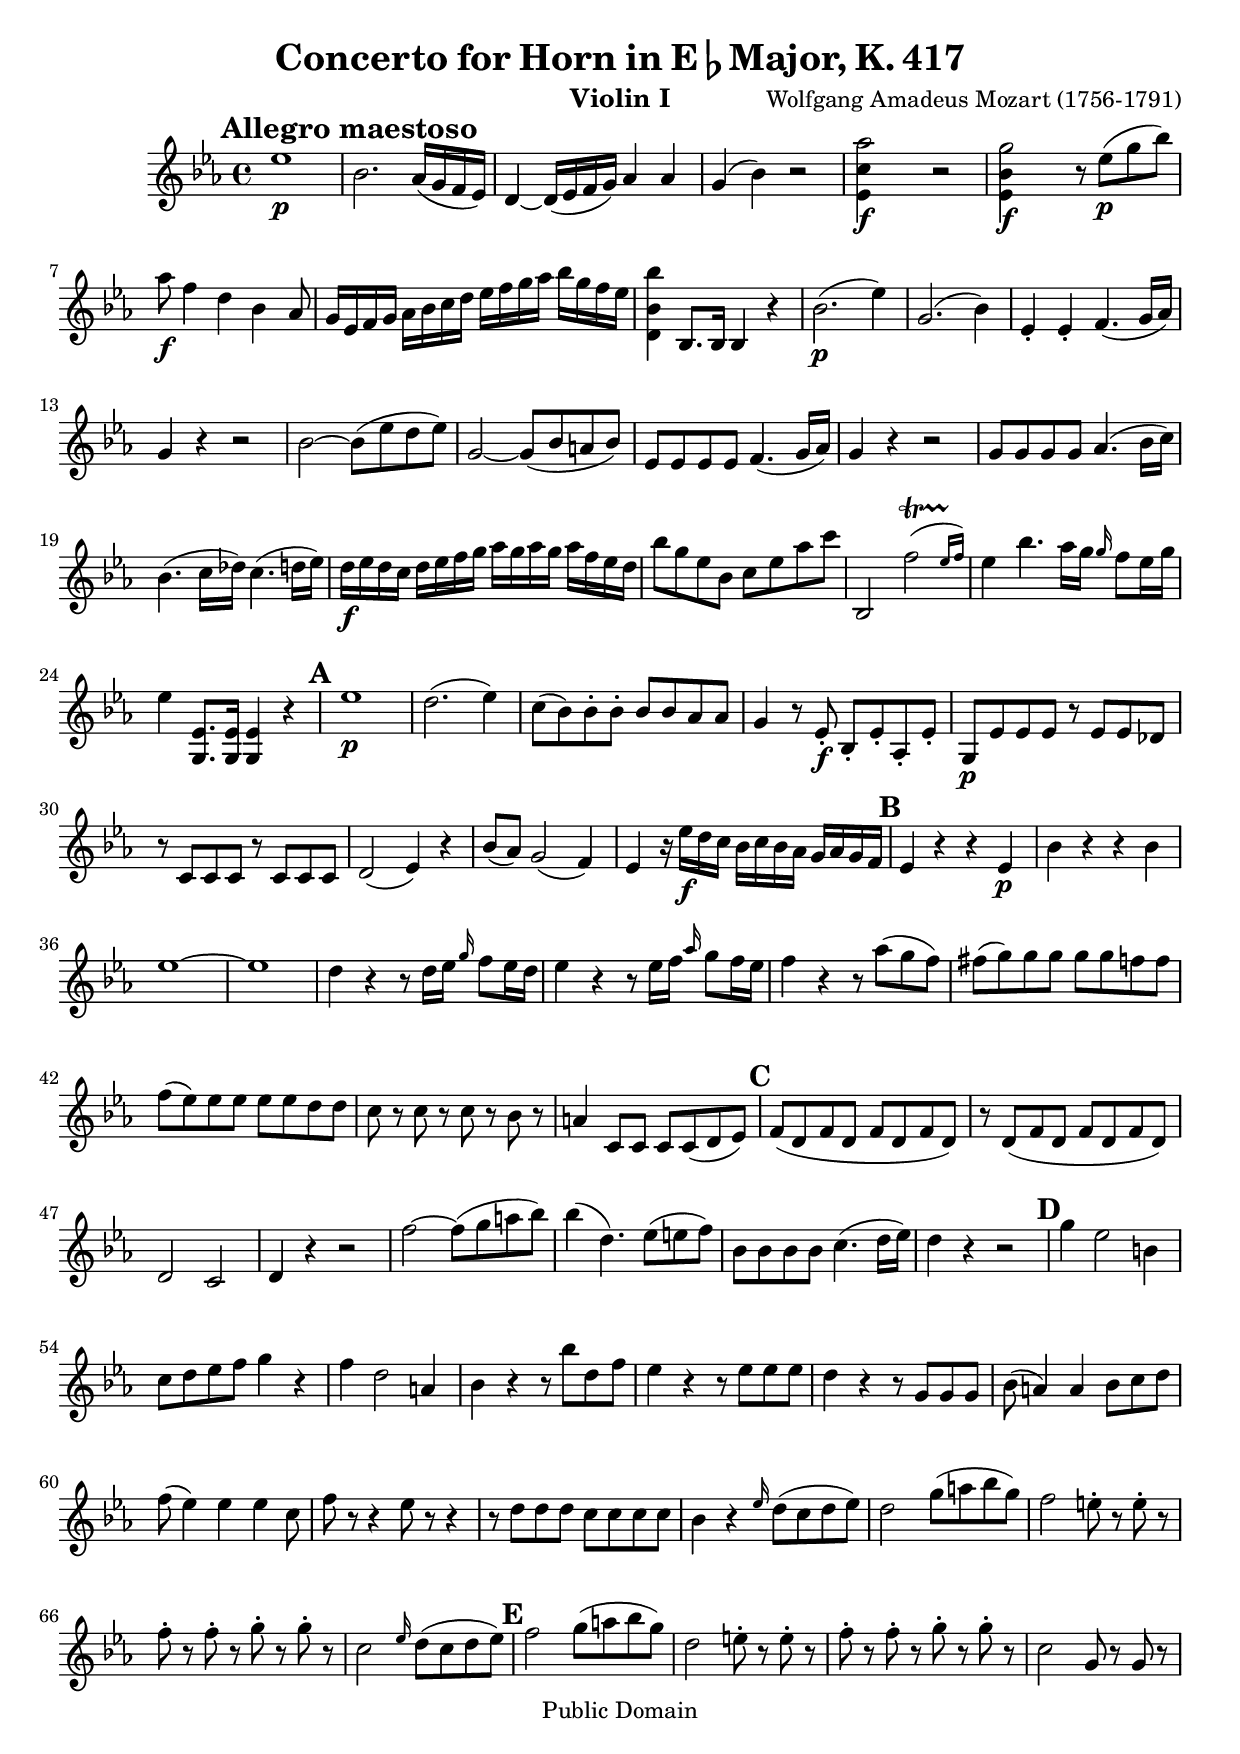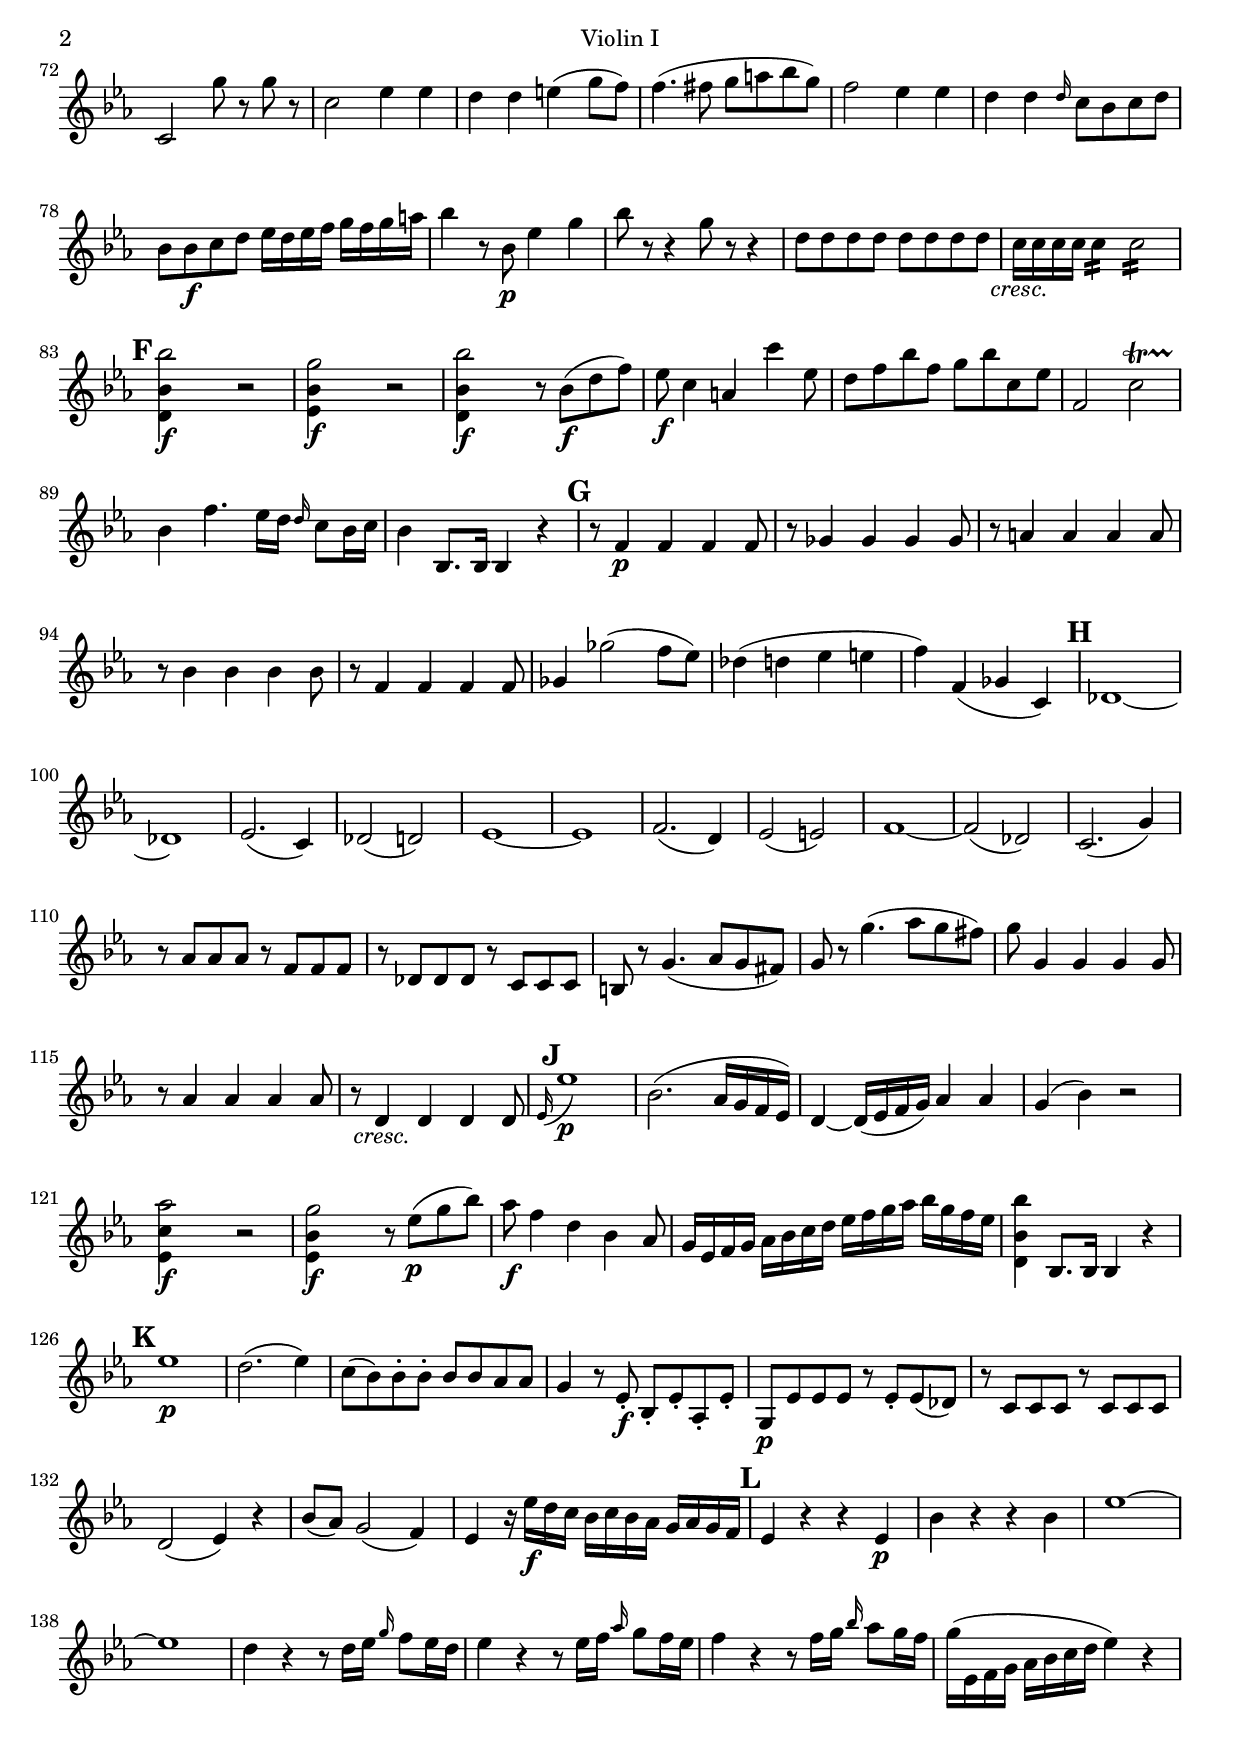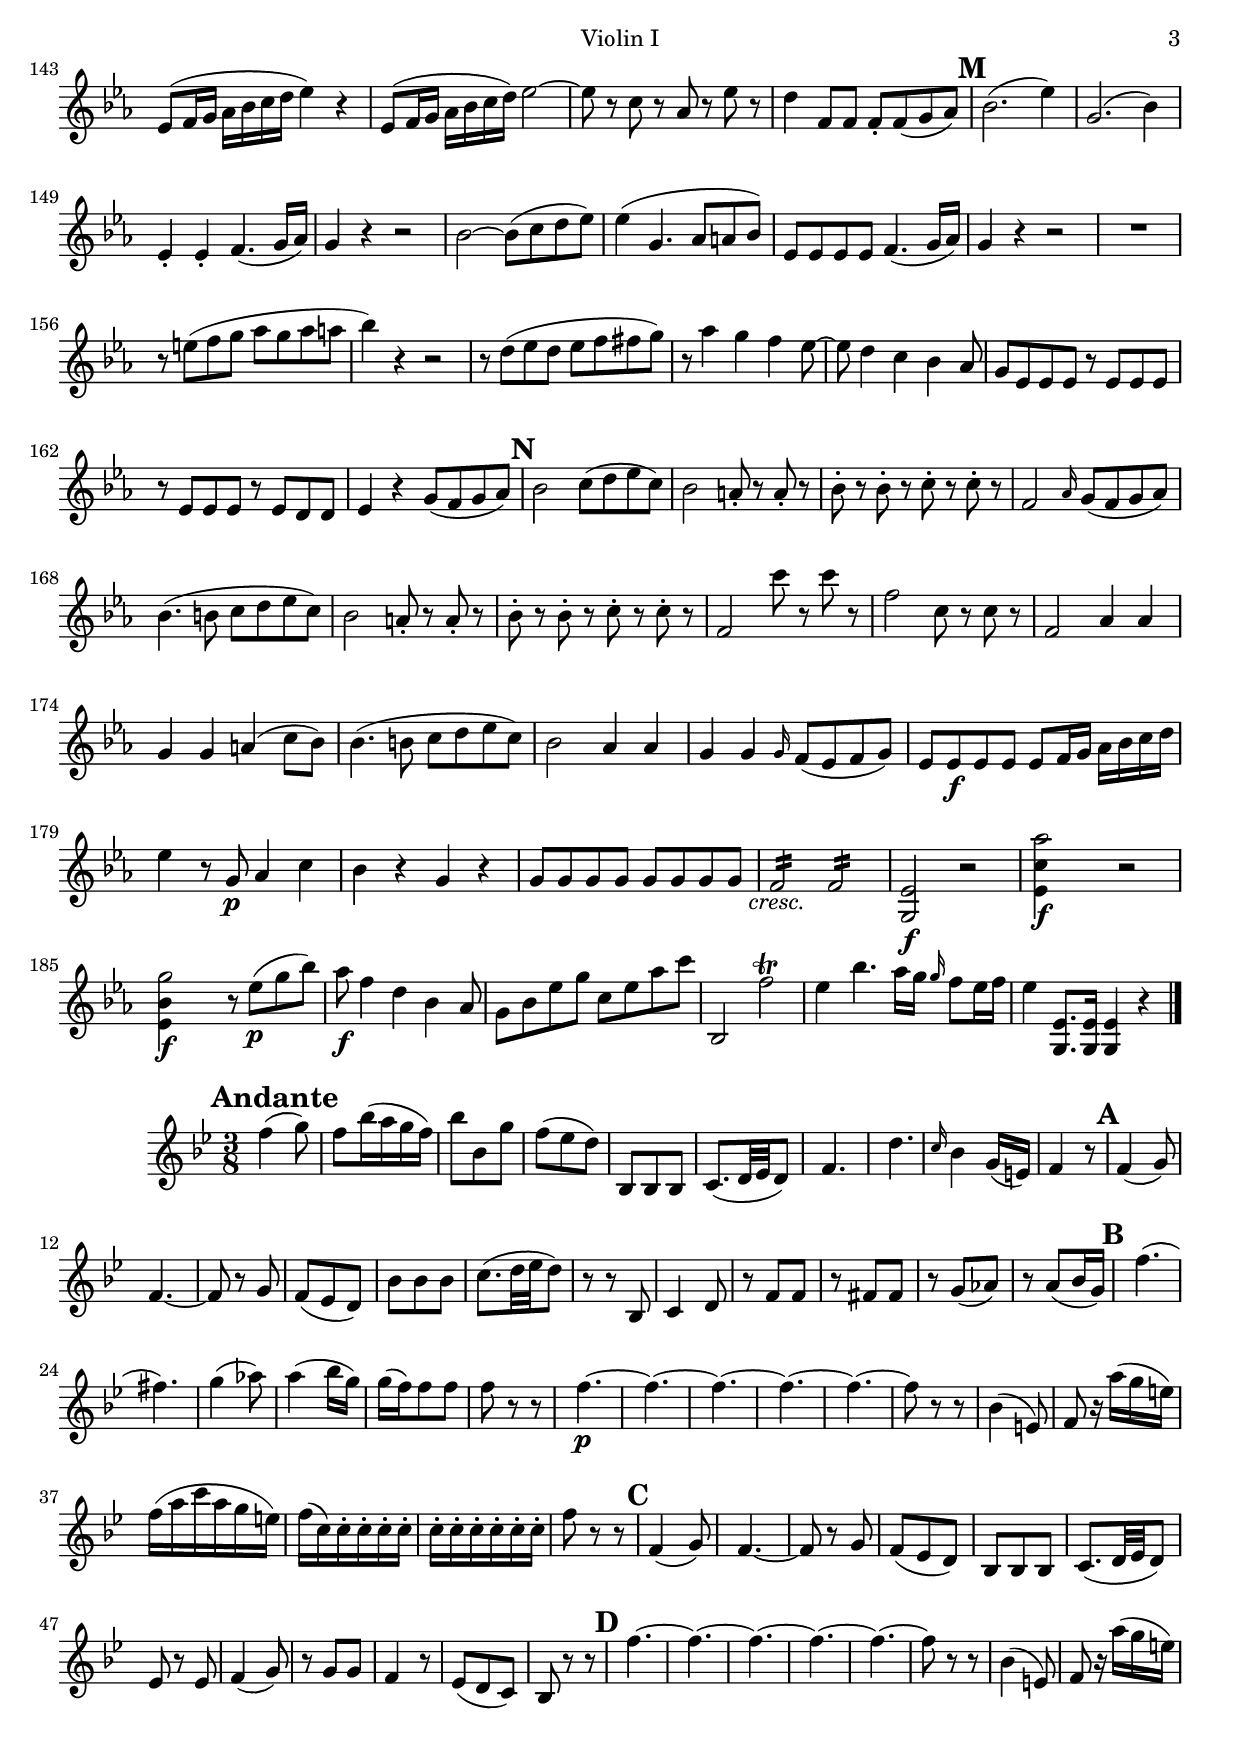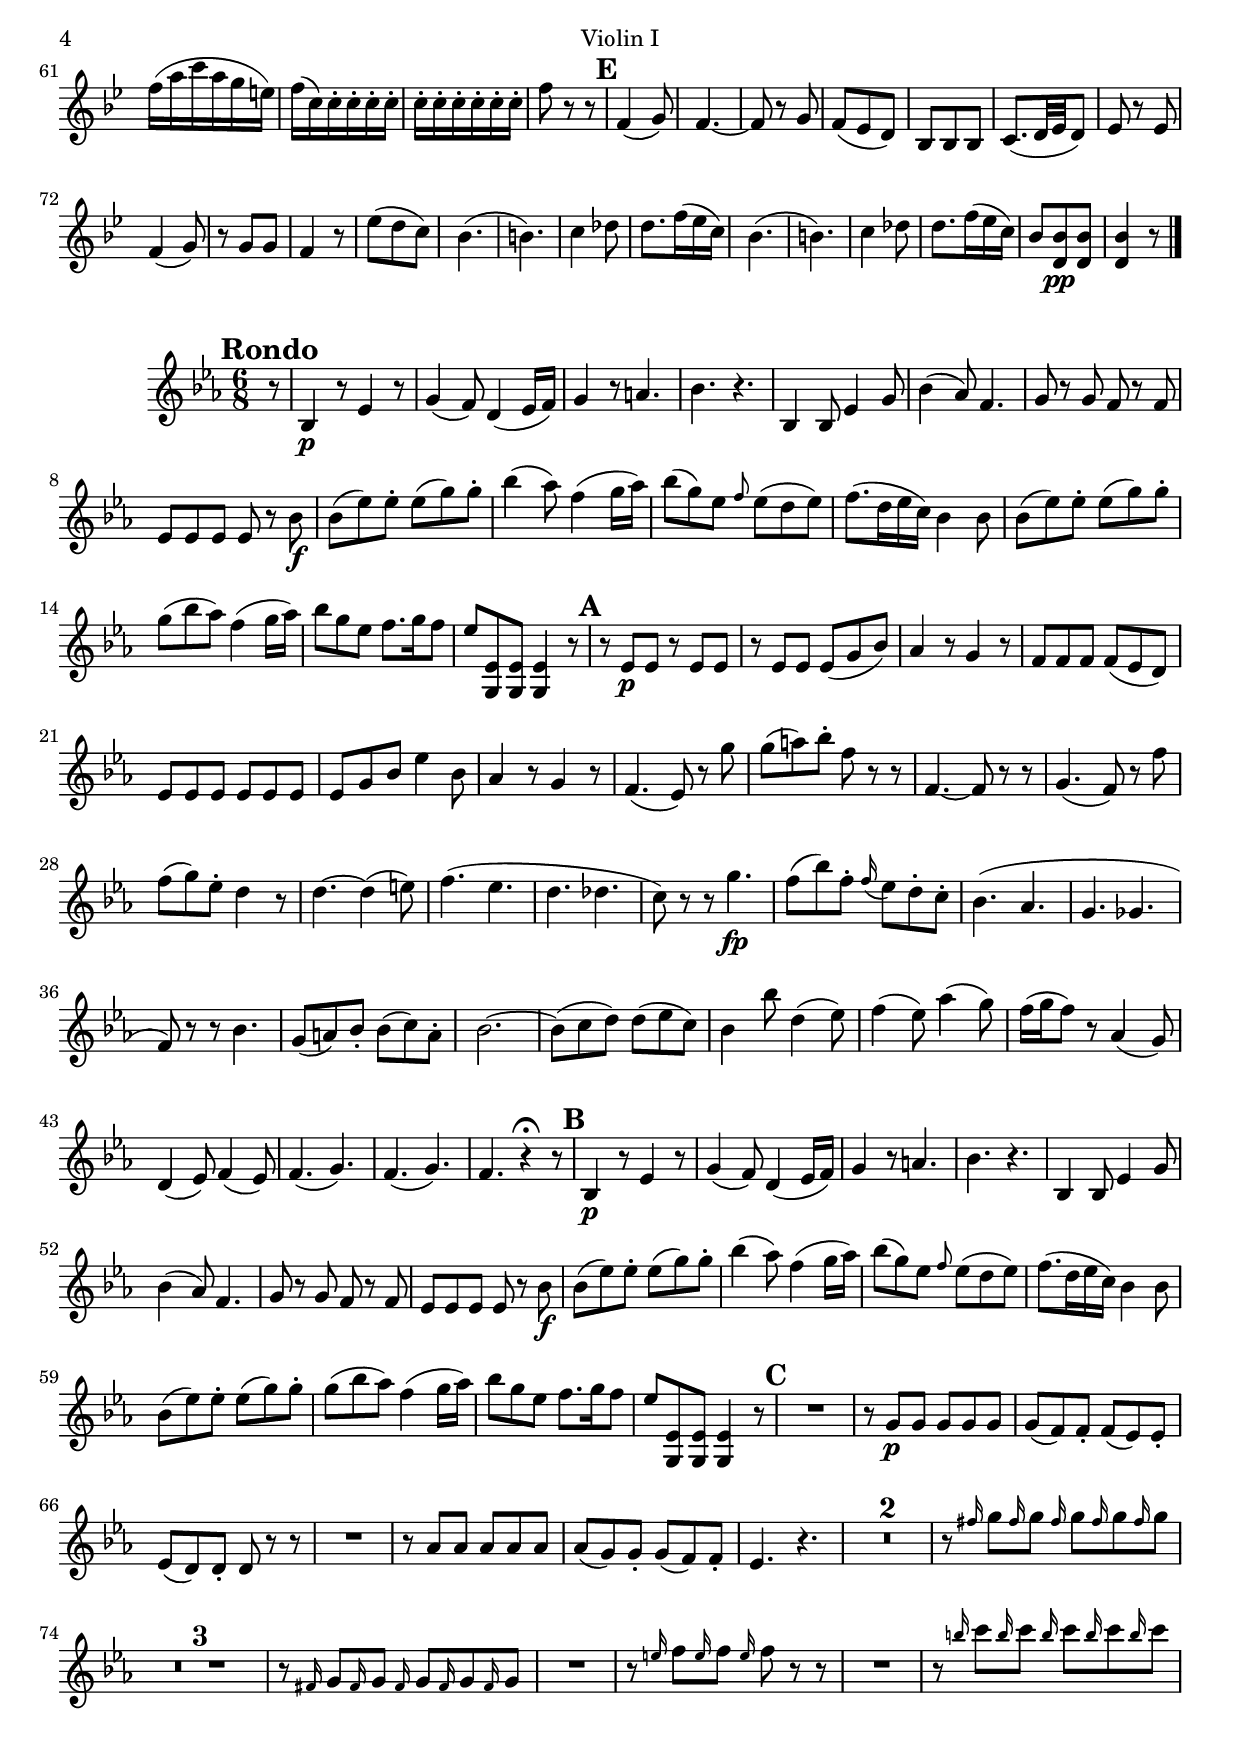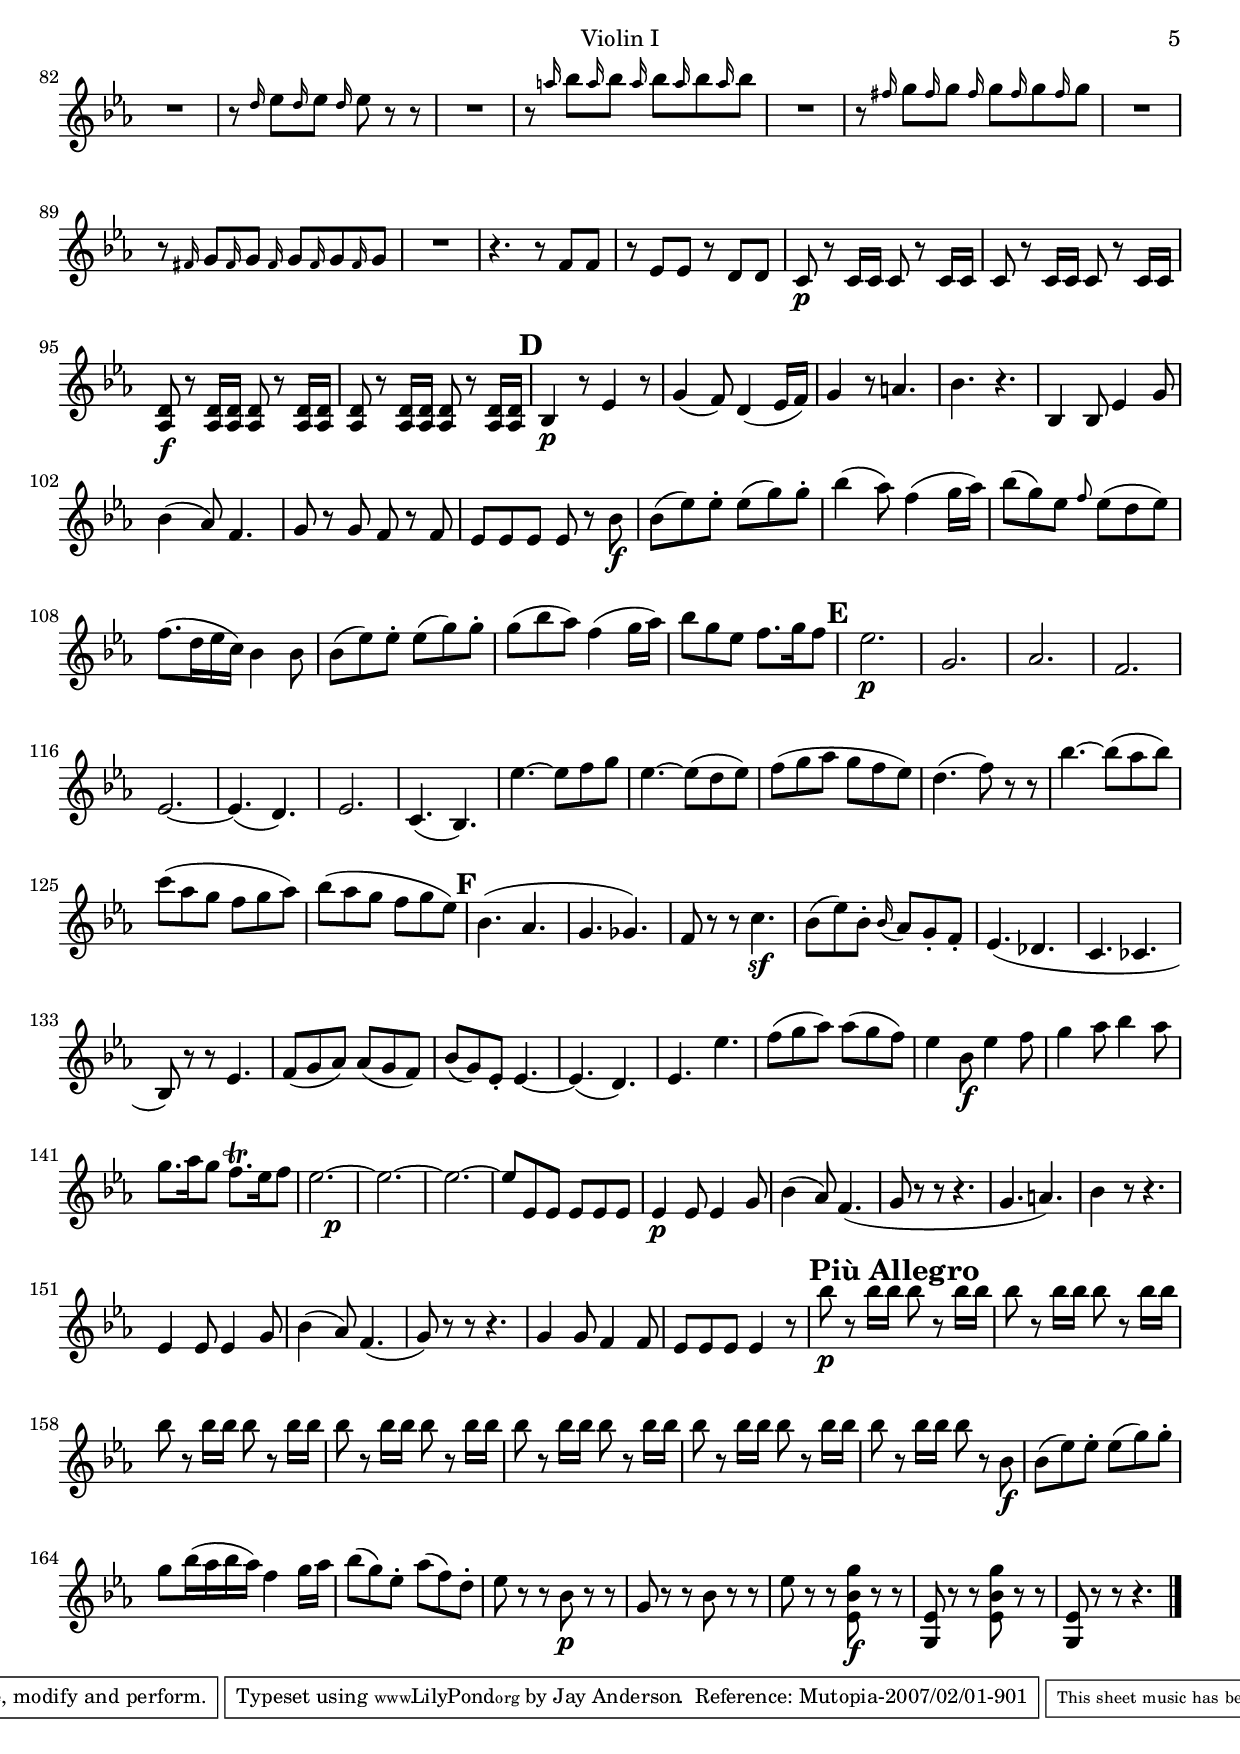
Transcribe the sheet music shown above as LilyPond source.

\version "2.11.12"

\include "defs.lyi"
\include "defs.lyi"

violinIMvtI = \relative c''
{
  \key ees \major
  ees1\p |
  bes2. aes16( g f ees) |
  d4~ d16( ees f g) aes4 aes |
  g( bes) r2 |
  << aes'2 <c, ees,>4\f >> r2 |
  << g'2 <bes, ees,>4\f >> r8 ees(\p g bes) |
  aes\f f4 d bes aes8 |
  g16 ees f g aes bes c d ees f g aes bes g f ees |
  <bes' bes, d,>4 bes,,8. bes16 bes4 r |

  bes'2.(\p ees4) |
  g,2.( bes4) |
  ees,4-. ees-. f4.( g16 aes) |
  g4 r r2 |
  bes2~ bes8( ees d ees) |
  g,2~ g8( bes a bes) |
  ees, ees ees ees f4.( g16 aes) |
  g4 r r2 |
  g8 g g g aes4.( bes16 c) |
  bes4.( c16 des) c4.( d16 ees) |
  d\f ees d c d ees f g aes g aes g aes f ees d |
  bes'8 g ees bes c ees aes c |
  bes,,2 \afterGrace f''( \startTrillSpan {ees16[ f]) \stopTrillSpan} |
  ees4 bes'4. aes16 g \grace g f8 ees16 g |
  ees4 <ees, g,>8. <ees g,>16 <ees g,>4 r |

  ees'1\p |
  d2.( ees4) |
  c8( bes) bes-. bes-. bes bes aes aes |
  g4 r8 ees-.\f bes-. ees-. aes,-. ees'-. |
  g,\p ees' ees ees r ees ees des |
  r c c c r c c c |
  d2( ees4) r |
  bes'8( aes) g2( f4) |
  ees r16 ees'\f d c bes c bes aes g aes g f |

  ees4 r r ees\p |
  bes' r r bes |
  ees1~ | ees |
  d4 r r8 d16 ees \grace g f8 ees16 d |
  ees4 r r8 ees16 f \grace aes g8 f16 ees |
  f4 r r8 aes( g f) |
  fis( g) g g g g f f |
  f( ees) ees ees ees ees d d |
  c r c r c r bes r |
  a4 c,8 c c c( d ees) |

  f( d f d f d f d) |
  r d( f d f d f d) |
  d2 c |
  d4 r r2 |
  f'2~ f8( g a bes) |
  bes4( d,4.) ees8( e f) |
  bes, bes bes bes c4.( d16 ees) |
  d4 r r2 |
  g4 ees2 b4 |
  c8 d ees f g4 r |
  f4 d2 a4 |
  bes4 r r8 bes' d, f |
  ees4 r r8 ees8 ees ees |
  d4 r r8 g, g g |
  bes( a4) a bes8 c d |
  f8( ees4) ees ees c8 |
  f8 r r4 ees8 r r4 |
  r8 d d d c c c c |

  %tutti
  bes4 r \grace ees16 d8( c d ees) |
  d2 g8( a bes g) |
  f2 e8-. r e-. r |
  f-. r f-. r g-. r g-. r |
  c,2 \grace ees16 d8( c d ees) |
  f2 g8( a bes g) |
  d2 e8-. r e-. r |
  f-. r f-. r g-. r g-. r |
  c,2 g8 r g r |
  c,2 g''8 r g r |
  c,2 ees4 ees |
  d d e( g8 f) |
  f4.( fis8 g a bes g) |
  f2 ees4 ees |
  d d \grace d16 c8 bes c d |
  bes bes\f c d ees16 d ees f g f g a |
  bes4 r8 bes,8\p ees4 g |
  bes8 r r4 g8 r r4 |
  d8 d d d d d d d |
  c16\mcresc c c c c4:16 c2:16 |

  %tutti
  << bes'2 <bes, d,>4\f >> r2 |
  << g'2 <bes, ees,>4\f >> r2 |
  << bes'2 <bes, d,>4\f >> r8 bes8(\f d f) |
  ees8\f c4 a c' ees,8 |
  d f bes f g bes c, ees |
  f,2 << c'{s32*15\startTrillSpan s32\stopTrillSpan} >> |
  bes4 f'4. ees16 d \grace d16 c8 bes16 c |
  bes4 bes,8. bes16 bes4 r |

  %solo
  r8 f'4\p f f f8 |
  r8 ges4 ges ges ges8 |
  r8 a4 a a a8 |
  r8 bes4 bes bes bes8 |
  r8 f4 f f f8 |
  ges4 ges'2( f8 ees) |
  des4( d ees e |
  f4) f,( ges c,) |
  des1~ | des |
  ees2.( c4) |
  des2( d) |
  ees1~ | ees |
  f2.( d4) |
  ees2( e) |
  f1~ | f2( des) |
  c2.( g'4) |
  r8 aes aes aes r f f f |
  r des des des r c c c |
  b r g'4.( aes8 g fis) |
  g r g'4.( aes8 g fis) |
  g8 g,4 g g g8 |
  r aes4 aes aes aes8 |
  r d,4\mcresc d d d8 |

  %tutti
  \appoggiatura ees16 ees'1\p |
  bes2.( aes16 g f ees) |
  d4~ d16( ees f g) aes4 aes |
  g( bes) r2 |
  << aes'2 <c, ees,>4\f >> r2 |
  << g'2 <bes, ees,>4\f >> r8 ees(\p g bes) |
  aes8\f f4 d bes aes8 |
  g16 ees f g aes bes c d ees f g aes bes g f ees |
  <bes' bes, d,>4 bes,,8. bes16 bes4 r |

  %solo
  ees'1\p |
  d2.( ees4) |
  c8( bes) bes-. bes-. bes bes aes aes |
  g4 r8 ees-.\f bes-. ees-. aes,-. ees'-. |
  g,\p ees' ees ees r8 ees-. ees( des) |
  r8 c c c r c c c |
  d2( ees4) r |
  bes'8( aes) g2( f4) |
  ees4 r16 ees'16\f d c bes c bes aes g aes g f |
  ees4 r r ees\p |
  bes' r r bes |
  ees1~ | ees |
  d4 r r8 d16 ees \grace g16 f8 ees16 d |
  ees4 r r8 ees16 f \grace aes16 g8 f16 ees |
  f4 r r8 f16 g \grace bes16 aes8 g16 f |
  g16( ees, f g aes bes c d ees4) r |
  ees,8( f16 g aes bes c d ees4) r |
  ees,8( f16 g aes bes c d) ees2~ |
  ees8 r c r aes r ees' r |
  d4 f,8 f f-. f( g aes) |

  %tutti
  bes2.( ees4) |
  g,2.( bes4) |
  ees,4-. ees-. f4.( g16 aes) |
  g4 r r2 |

  %solo
  bes2~ bes8( c d ees) |
  ees4( g,4. aes8 a bes) |
  ees, ees ees ees f4.( g16 aes) |
  g4 r r2 |
  R1 |
  r8 e'( f g aes g aes a |
  bes4) r r2 |
  r8 d,( ees d ees f fis g) |
  r8 aes4 g f ees8~ |
  ees d4 c bes aes8 |
  g ees ees ees r ees ees ees |
  r ees ees ees r ees d d |

  %tutti
  ees4 r g8( f g aes) |
  bes2 c8( d ees c) |
  bes2 a8-. r a-. r |
  bes-. r bes-. r c-. r c-. r |
  f,2 \grace aes16 g8( f g aes) |
  bes4.( b8 c d ees c) |
  bes2 a8-. r a-. r |
  bes-. r bes-. r c-. r c-. r |
  f,2 c''8 r c r |
  f,2 c8 r c r |
  f,2 aes4 aes |
  g g a( c8 bes) |
  bes4.( b8 c d ees c) |
  bes2 aes4 aes |
  g g \grace g16 f8( ees f g) |
  ees ees\f ees ees ees f16 g aes bes c d |
  ees4 r8 g,\p aes4 c |
  bes r g r |
  g8 g g g g g g g |
  f2:16\mcresc f2:16 |

  %tutti
  <ees g,>2\f r |
  << aes'2 <c, ees,>4\f >> r2 |
  << g'2 <bes, ees,>4\f >> r8 ees(\p g bes) |
  aes8\f f4 d bes aes8 |
  g bes ees g c, ees aes c |
  bes,,2 f''\trill |
  ees4 bes'4. aes16 g \grace g16 f8 ees16 f |
  ees4 <ees, g,>8. <ees g,>16 <ees g,>4 r |
}


\include "defs.lyi"

violinIMvtII = \relative c''
{
  \key bes \major
  f4( g8) |
  f8 bes16( a g f) |
  bes8 bes, g' |
  f( ees d) |
  bes, bes bes |
  c8.( d32 ees d8) |
  f4. |
  d' |
  \grace c16 bes4 g16( e) |
  f4 r8 |
  f4( g8) |
  f4.~ |
  f8 r g |
  f( ees d) |
  bes' bes bes |
  c8.( d32 ees d8) |
  r r bes, |
  c4 d8 |
  r f f |
  r fis fis |
  r g( aes) |
  r a( bes16 g) |
  f'4.( | fis) |
  g4( aes8) |
  a4( bes16 g) |
  g( f) f8 f |
  f r r |
  f4.~\p | \repeat unfold 4 f~ | f8 r r |
  bes,4( e,8) |
  f r16 a'( g e) |
  f( a c a g e) |
  f( c) c-. c-. c-. c-. |
  c-. c-. c-. c-. c-. c-. |
  f8 r r |
  f,4( g8) |
  f4.~ |
  f8 r g |
  f( ees d) |
  bes bes bes |
  c8.( d32 ees d8) |
  ees r ees |
  f4( g8) |
  r g g |
  f4 r8 |
  ees( d c) |
  bes r r |
  \repeat unfold 5 f''4.~ | f8 r r |
  bes,4( e,8) |
  f r16 a'( g e) |
  f( a c a g e) |
  f( c) c-. c-. c-. c-. |
  c-. c-. c-. c-. c-. c-. |
  f8 r r |
  f,4( g8) |
  f4.~ |
  f8 r g |
  f( ees d) |
  bes bes bes |
  c8.( d32 ees d8) |
  ees r ees |
  f4( g8) |
  r g g |
  f4 r8 |
  ees'( d c) |
  \repeat unfold 2
  {
    bes4.( | b) |
    c4 des8 |
    d8.
      \set stemLeftBeamCount = #1
      \set stemRightBeamCount = #2
      f16(
      \set stemLeftBeamCount = #2
      ees c) |
  }
  bes8 <bes d,>\pp <bes d,> |
  <bes d,>4 r8 |
}


\include "defs.lyi"

violinIMvtIIIMain = \relative c'
{
  bes4\p r8 ees4 r8 |
  g4( f8) d4( ees16 f) |
  g4 r8 a4. |
  bes r |
  bes,4 bes8 ees4 g8 |
  bes4( aes8) f4. |
  g8 r g f r f |
  ees ees ees ees r bes'\f |

  bes( ees) ees-. ees( g) g-. |
  bes4( aes8) f4( g16 aes) |
  bes8( g) ees \grace f ees8( d ees) |
  f8.(
    \set stemLeftBeamCount = #1
    \set stemRightBeamCount = #2
    d16
    \set stemLeftBeamCount = #2
    ees c) bes4 bes8 |
  bes( ees) ees-. ees( g) g-. |
  g( bes aes) f4( g16 aes) |
  bes8 g ees f8. g16 f8 |
}

violinIMvtIIIMainEnd = \relative c''
{
  ees <ees, g,> <ees g,> <ees g,>4 r8 |
}

violinIMvtIII = \relative c'
{
  \key ees \major
  r8
  \violinIMvtIIIMain
  \violinIMvtIIIMainEnd

  r8 ees\p ees r ees ees |
  r ees ees ees( g bes) |
  aes4 r8 g4 r8 |
  f f f f( ees d) |
  \repeat unfold 6 ees |
  ees g bes ees4 bes8 |
  aes4 r8 g4 r8 |
  f4.( ees8) r g' |
  g( a) bes-. f r r |
  f,4.~ f8 r r |
  g4.( f8) r f' |
  f( g) ees-. d4 r8 |
  d4.~ d4( e8) |
  f4.( ees |
  d des |
  c8) r r g'4.\fp |
  f8( bes) f-. \appoggiatura f16 ees8 d-. c-. |
  bes4.( aes |
  g ges |
  f8) r r bes4. |
  g8( a) bes-. bes( c) a-. |
  bes2.~ |
  bes8( c d) d( ees c) |
  bes4 bes'8 d,4( ees8) |
  f4( ees8) aes4( g8) |
  f16( g f8) r aes,4( g8) |
  d4( ees8) f4( ees8) |
  f4.( g) |
  f4.( g) |
  f4. r4\fermata r8 |

  \violinIMvtIIIMain
  \violinIMvtIIIMainEnd

  R2. |
  r8 g\p g g g g |
  g( f) f-. f( ees) ees-. |
  ees( d) d-. d r r |
  R2. |
  r8 aes' aes aes aes aes |
  aes( g) g-. g( f) f-. |
  ees4. r |
  R2.*2 |
  r8 \repeat unfold 5 {\grace fis'16 g8} |
  R2.*3 |
  r8 \repeat unfold 5 {\grace fis,16 g8} |
  R2. |
  r8 \repeat unfold 3 {\grace e'16 f8} r8 r |
  R2. |
  r8 \repeat unfold 5 {\grace b16 c8} |
  R2. |
  r8 \repeat unfold 3 {\grace d,16 ees8} r8 r |
  R2. |
  r8 \repeat unfold 5 {\grace a16 bes8} |
  R2. |
  r8 \repeat unfold 5 {\grace fis16 g8} |
  R2. |
  r8 \repeat unfold 5 {\grace fis,16 g8} |
  R2. |
  r4. r8 f f |
  r ees ees r d d |
  c8\p r c16 c \repeat unfold 3 {c8 r c16 c} |
  <d aes>8\f r <d aes>16 <d aes> \repeat unfold 3 {<d aes>8 r <d aes>16 <d aes>} |

  \violinIMvtIIIMain
  ees'2.\p | g, | aes| f |
  ees2.~ |
  ees4.( d) |
  ees2. |
  c4.( bes) |

  ees'4.~ ees8 f g |
  ees4.~ ees8( d ees) |
  f( g aes g f ees) |
  d4.( f8) r r |
  bes4.~ bes8( aes bes) |
  c( aes g f g aes) |
  bes( aes g f g ees) |

  bes4.( aes |
  g ges) |
  f8 r r c'4.\sf |
  bes8( ees) bes-. \appoggiatura bes16 aes8 g-. f-. |
  ees4.( des |
  c ces |
  bes8) r r ees4. |
  f8( g aes) aes( g f) |
  bes( g) ees-. ees4.~ |
  ees( d) |
  ees ees' |
  f8( g aes) aes( g f) |
  ees4 bes8\f ees4 f8 |
  g4 aes8 bes4 aes8 |
  g8. aes16 g8 f8.\trill ees16 f8 |
  << {s4. s\p} ees2.~ >> | ees~ | ees~ |
  ees8 ees, ees ees ees ees |
  ees4\p ees8 ees4 g8 |
  bes4( aes8) f4.( |
  g8 r r r4. |

  g4.( a) |
  bes4 r8 r4. |
  ees,4 ees8 ees4 g8 |
  bes4( aes8) f4.( |
  g8) r r r4. |
  g4 g8 f4 f8 |
  ees8 ees ees ees4 r8 |

  bes''8\p r bes16 bes
    \repeat unfold 12 {bes8 r bes16 bes}
    bes8 r bes,\f |
  bes( ees) ees-. ees( g) g-. |
  g bes16( aes bes aes) f4 g16 aes |
  bes8( g) ees-. aes( f) d-. |
  ees r r bes\p r r |
  g r r bes r r |
  ees r r <g bes, ees,>\f r r |
  <ees, g,> r r <g' bes, ees,> r r |
  <ees, g,> r r r4. |
}



instrument = "Violin I"

\paper
{
  ragged-last-bottom = ##f
}

\book
{
  \include "Header.lyi"
  \score
  {
    \new Staff
    {
      \set Score.skipBars = ##t
      << \violinIMvtI \outlineMvtI >>
    }
  }
  \score
  {
    \new Staff
    {
      \set Score.skipBars = ##t
      << \violinIMvtII \outlineMvtII >>
    }
  }
  \score
  {
    \new Staff
    {
      \set Score.skipBars = ##t
      << \violinIMvtIII \outlineMvtIII >>
    }
  }
}

